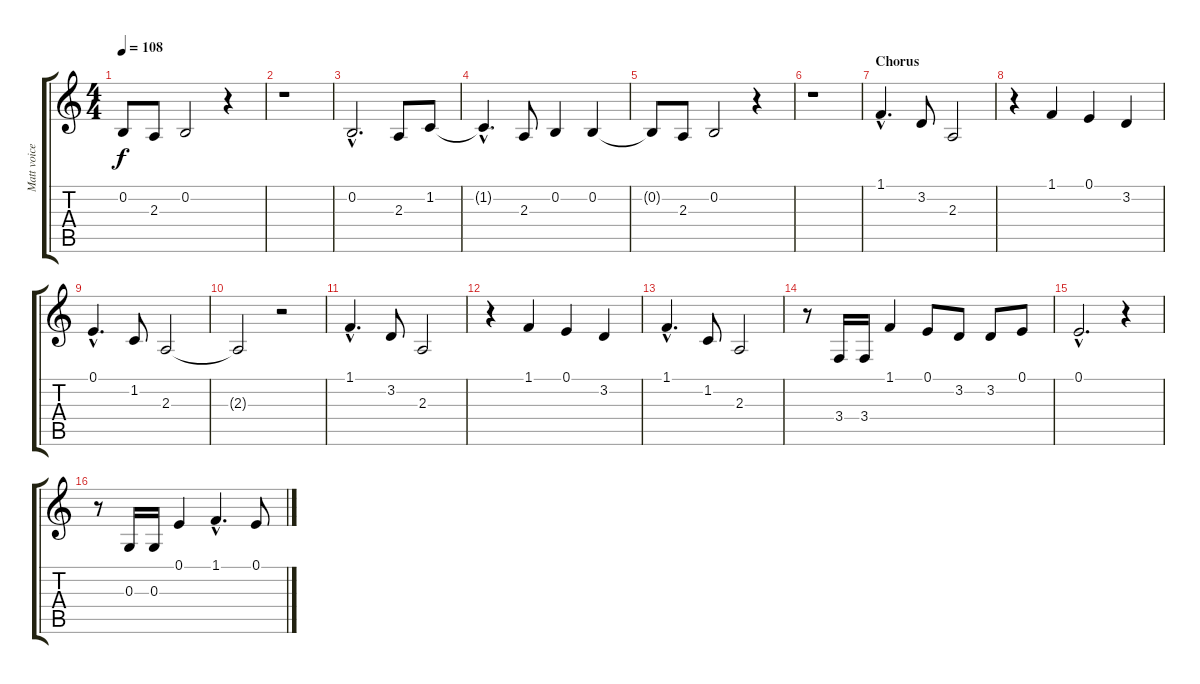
\track ("Matt voice" "Matt voice") {instrument violin}
\staff {score tabs}
\tuning (E4 B3 G3 D3 A2 E2) {hide}
\ts (4 4)
\tempo 108
\clef g2
\ks c
0.2{t}.8{dy f} 2.3.8 0.2.2 r.4 |
r.1 |
0.2{hac}.2{d} 2.3.8 1.2.8 |
1.2{hac t}.4{d} 2.3.8 0.2.4 0.2.4 |
0.2{t}.8 2.3.8 0.2.2 r.4 |
r.1 |
\section ("" "Chorus")
1.1{hac}.4{d} 3.2.8 2.3.2 |
r.4 1.1.4 0.1.4 3.2.4 |
0.1{hac}.4{d} 1.2.8 2.3.2 |
2.3{t}.2 r.2 |
1.1{hac}.4{d} 3.2.8 2.3.2 |
r.4 1.1.4 0.1.4 3.2.4 |
1.1{hac}.4{d} 1.2.8 2.3.2 |
r.8 3.4.16 3.4.16 1.1.4 0.1.8 3.2.8 3.2.8 0.1.8 |
0.1{hac}.2{d} r.4 |
r.8 0.3.16 0.3.16 0.1.4 1.1{hac}.4{d} 0.1.8
